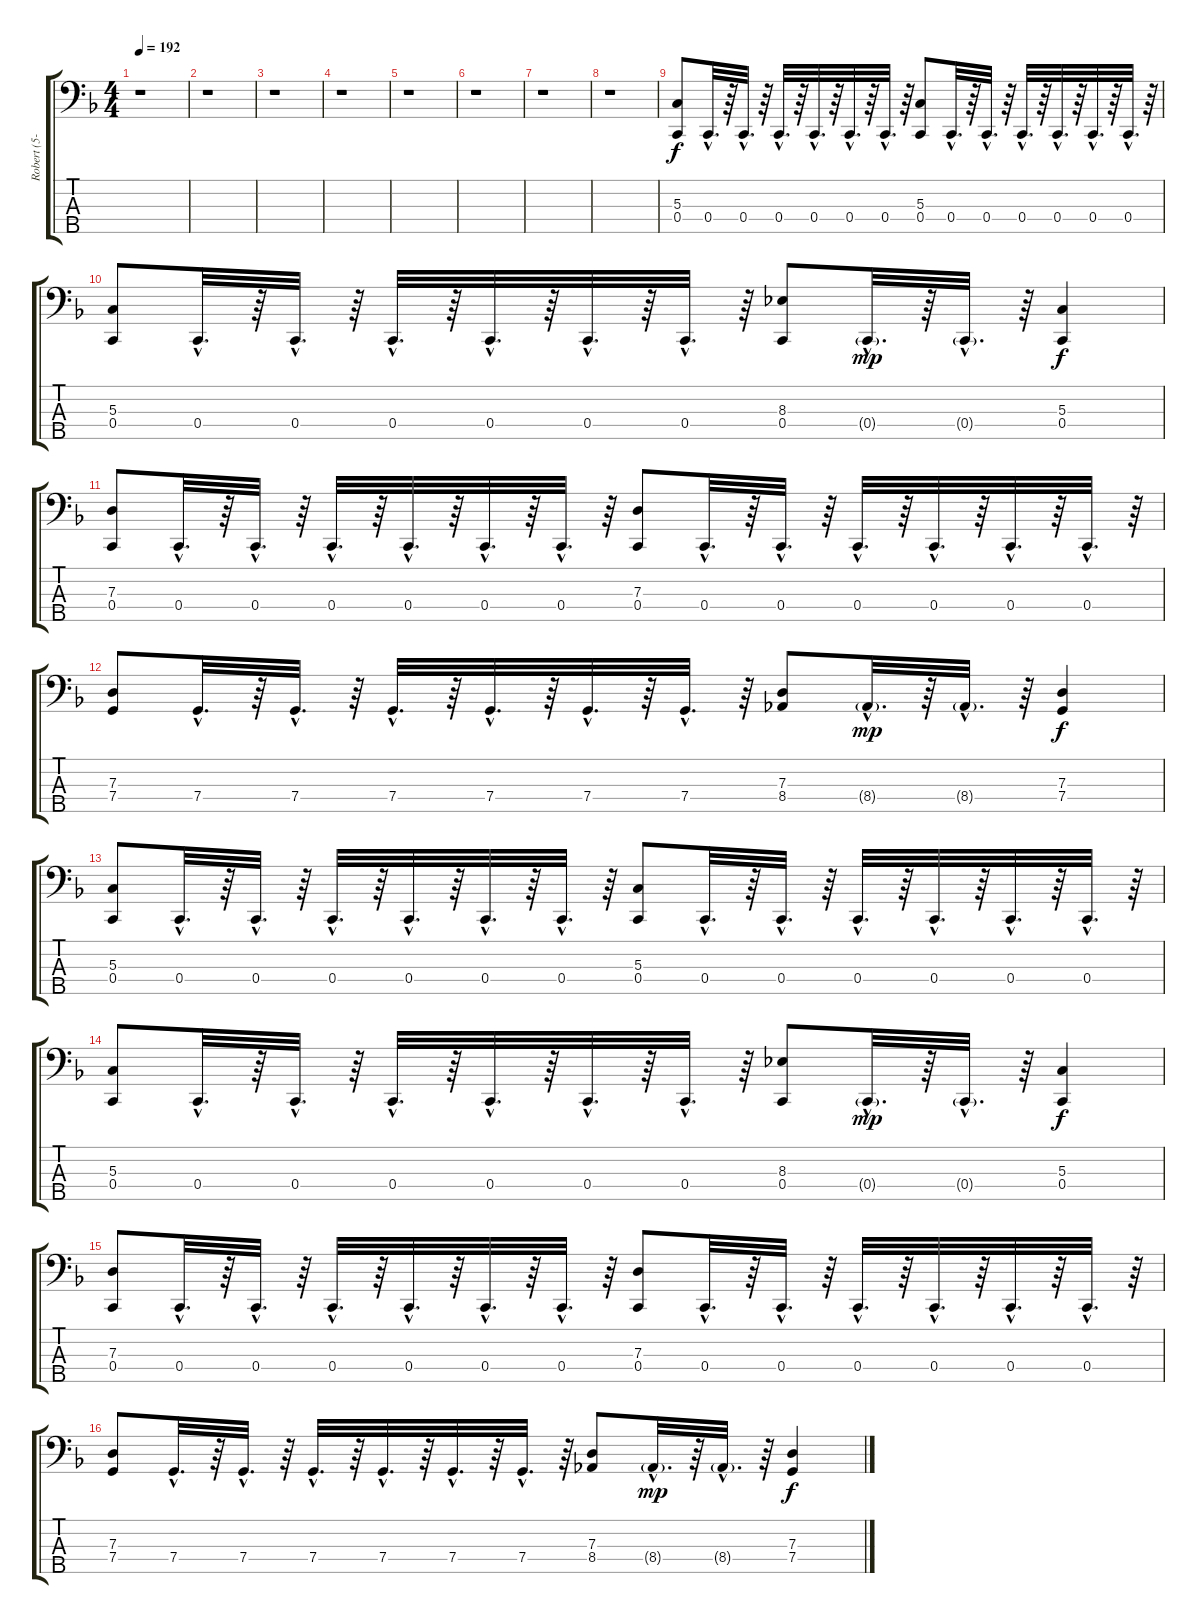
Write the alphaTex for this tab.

\track ("Robert (5-String Bass Gtr.)" "Robert (5-") {instrument electricbassfinger}
\staff {score tabs}
\tuning (F2 C2 G1 C1 A0) {hide}
\ts (4 4)
\tempo 192
\clef f4
\ks f
r.1{dy f} |
r.1 |
r.1 |
r.1 |
r.1 |
r.1 |
r.1 |
r.1 |
(5.3 0.4).8 0.4{hac}.32{d} r.64 0.4{hac}.32{d} r.64 0.4{hac}.32{d} r.64 0.4{hac}.32{d} r.64 0.4{hac}.32{d} r.64 0.4{hac}.32{d} r.64 (5.3 0.4).8 0.4{hac}.32{d} r.64 0.4{hac}.32{d} r.64 0.4{hac}.32{d} r.64 0.4{hac}.32{d} r.64 0.4{hac}.32{d} r.64 0.4{hac}.32{d} r.64 |
(5.3 0.4).8 0.4{hac}.32{d} r.64 0.4{hac}.32{d} r.64 0.4{hac}.32{d} r.64 0.4{hac}.32{d} r.64 0.4{hac}.32{d} r.64 0.4{hac}.32{d} r.64 (8.3 0.4).8 0.4{g hac}.32{d dy mp} r.64 0.4{g hac}.32{d} r.64 (5.3 0.4).4{dy f} |
(7.3 0.4).8 0.4{hac}.32{d} r.64 0.4{hac}.32{d} r.64 0.4{hac}.32{d} r.64 0.4{hac}.32{d} r.64 0.4{hac}.32{d} r.64 0.4{hac}.32{d} r.64 (7.3 0.4).8 0.4{hac}.32{d} r.64 0.4{hac}.32{d} r.64 0.4{hac}.32{d} r.64 0.4{hac}.32{d} r.64 0.4{hac}.32{d} r.64 0.4{hac}.32{d} r.64 |
(7.3 7.4).8 7.4{hac}.32{d} r.64 7.4{hac}.32{d} r.64 7.4{hac}.32{d} r.64 7.4{hac}.32{d} r.64 7.4{hac}.32{d} r.64 7.4{hac}.32{d} r.64 (7.3 8.4).8 8.4{g hac}.32{d dy mp} r.64 8.4{g hac}.32{d} r.64 (7.3 7.4).4{dy f} |
(5.3 0.4).8 0.4{hac}.32{d} r.64 0.4{hac}.32{d} r.64 0.4{hac}.32{d} r.64 0.4{hac}.32{d} r.64 0.4{hac}.32{d} r.64 0.4{hac}.32{d} r.64 (5.3 0.4).8 0.4{hac}.32{d} r.64 0.4{hac}.32{d} r.64 0.4{hac}.32{d} r.64 0.4{hac}.32{d} r.64 0.4{hac}.32{d} r.64 0.4{hac}.32{d} r.64 |
(5.3 0.4).8 0.4{hac}.32{d} r.64 0.4{hac}.32{d} r.64 0.4{hac}.32{d} r.64 0.4{hac}.32{d} r.64 0.4{hac}.32{d} r.64 0.4{hac}.32{d} r.64 (8.3 0.4).8 0.4{g hac}.32{d dy mp} r.64 0.4{g hac}.32{d} r.64 (5.3 0.4).4{dy f} |
(7.3 0.4).8 0.4{hac}.32{d} r.64 0.4{hac}.32{d} r.64 0.4{hac}.32{d} r.64 0.4{hac}.32{d} r.64 0.4{hac}.32{d} r.64 0.4{hac}.32{d} r.64 (7.3 0.4).8 0.4{hac}.32{d} r.64 0.4{hac}.32{d} r.64 0.4{hac}.32{d} r.64 0.4{hac}.32{d} r.64 0.4{hac}.32{d} r.64 0.4{hac}.32{d} r.64 |
(7.3 7.4).8 7.4{hac}.32{d} r.64 7.4{hac}.32{d} r.64 7.4{hac}.32{d} r.64 7.4{hac}.32{d} r.64 7.4{hac}.32{d} r.64 7.4{hac}.32{d} r.64 (7.3 8.4).8 8.4{g hac}.32{d dy mp} r.64 8.4{g hac}.32{d} r.64 (7.3 7.4).4{dy f}
